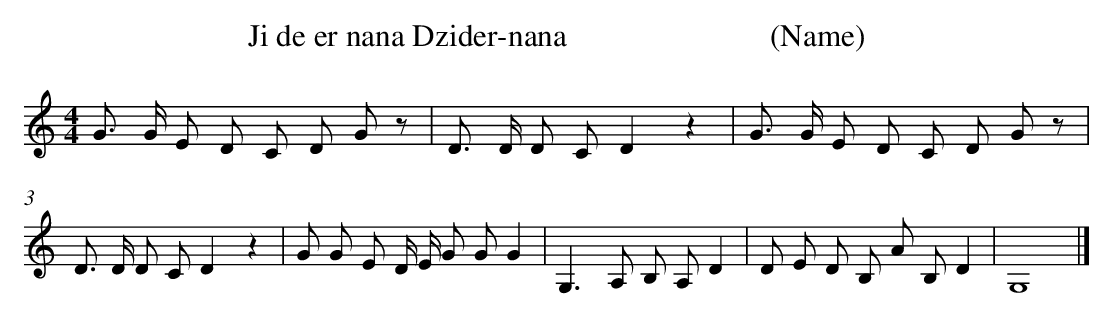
X:1
T: Ji de er nana Dzider-nana                          (Name)
L: 1/8
M: 4/4
K: C
G> G E D C D G z [I:setbarnb 1]|
D> D D CD2z2 |
G> G E D C D G z |
D> D D CD2z2 |
G G E D/ E/ G GG2 |
G,2>A,2 B, A,D2 |
D E D B, A B,D2 |
G,8 |]
